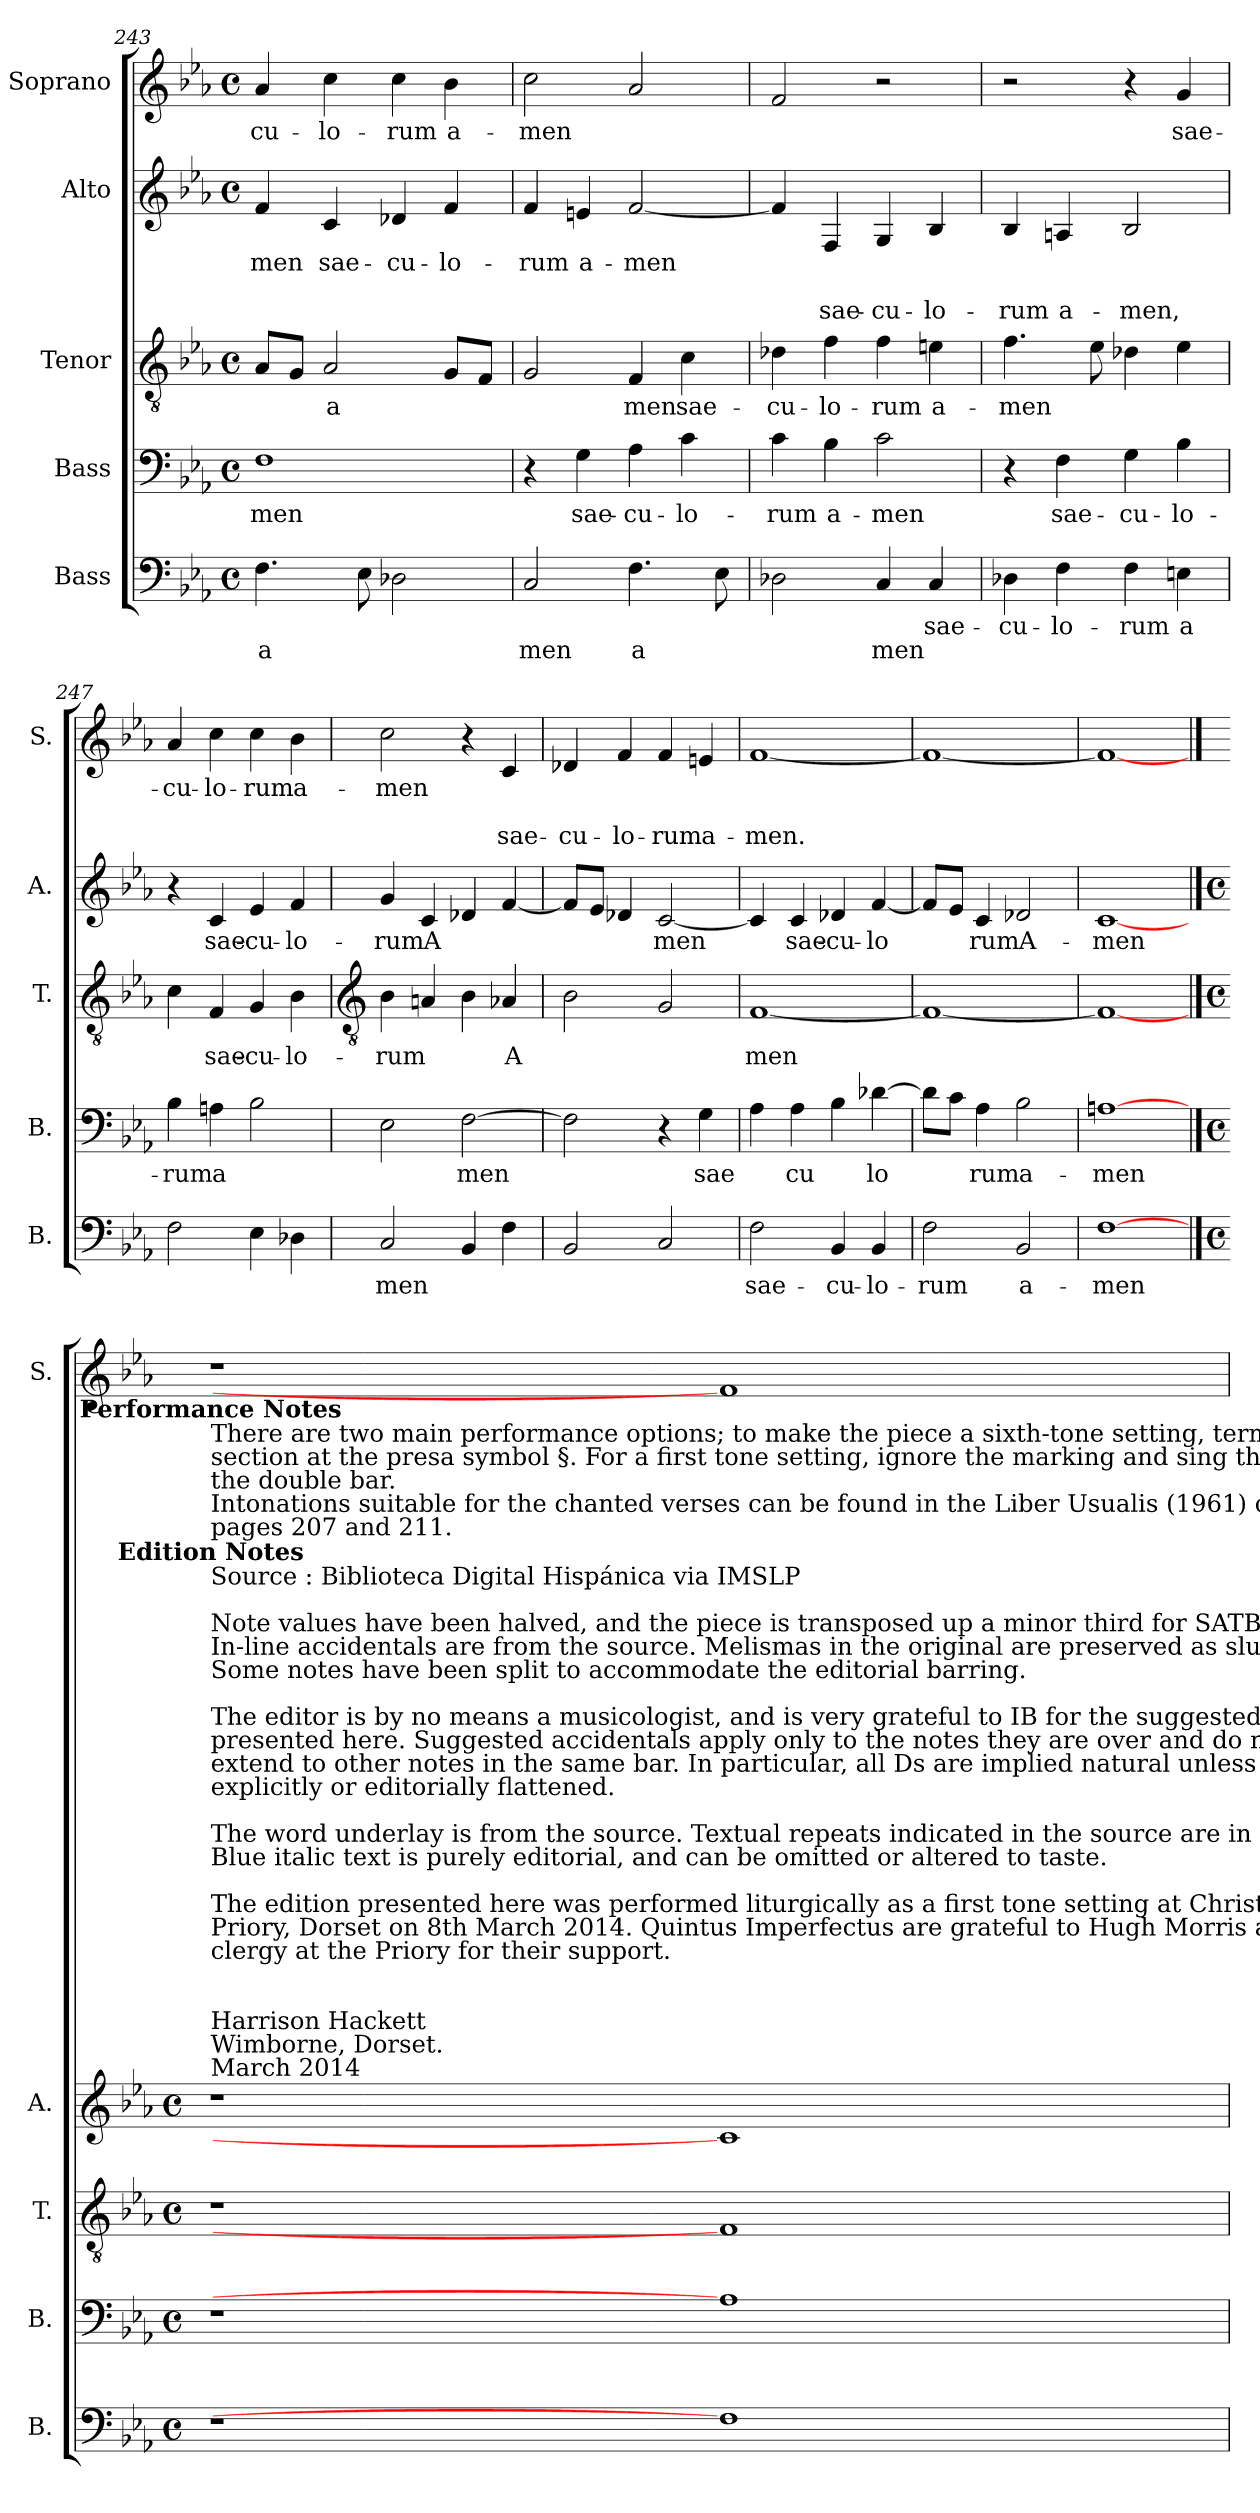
**kern	**text	**text	**kern	**text	**kern	**text	**kern	**text	**text	**text	**kern	**text	**text	**text
*part5	*part5	*part5	*part4	*part4	*part3	*part3	*part2	*part2	*part2	*part2	*part1	*part1	*part1	*part1
*staff5	*staff5	*staff5	*staff4	*staff4	*staff3	*staff3	*staff2	*staff2	*staff2	*staff2	*staff1	*staff1	*staff1	*staff1
*I"Bass	*	*	*I"Bass	*	*I"Tenor	*	*I"Alto	*	*	*	*I"Soprano	*	*	*
*I'B.	*	*	*I'B.	*	*I'T.	*	*I'A.	*	*	*	*I'S.	*	*	*
!!LO:LB:g=z
*clefF4	*	*	*clefF4	*	*clefGv2	*	*clefG2	*	*	*	*clefG2	*	*	*
*k[b-e-a-]	*	*	*k[b-e-a-]	*	*k[b-e-a-]	*	*k[b-e-a-]	*	*	*	*k[b-e-a-]	*	*	*
*E-:	*	*	*E-:	*	*E-:	*	*E-:	*	*	*	*E-:	*	*	*
*M4/4	*	*	*M4/4	*	*M4/4	*	*M4/4	*	*	*	*M4/4	*	*	*
*met(c)	*	*	*met(c)	*	*met(c)	*	*met(c)	*	*	*	*met(c)	*	*	*
=243	=243	=243	=243	=243	=243	=243	=243	=243	=243	=243	=243	=243	=243	=243
!	!	!LO:LY:b	!	!LO:LY:b	!	!	!	!LO:LY:b	!	!	!	!LO:LY:b	!	!
4.F	.	a	1F	-men	8A-L	.	4f	-men	.	.	4a-	-cu-	.	.
.	.	.	.	.	8GJ	.	.	.	.	.	.	.	.	.
!	!	!	!	!	!	!LO:LY:b	!	!LO:LY:b	!	!	!	!LO:LY:b	!	!
.	.	.	.	.	2A-	a	4c	sae-	.	.	4cc	-lo-	.	.
8E-	.	.	.	.	.	.	.	.	.	.	.	.	.	.
!	!	!	!	!	!	!	!	!LO:LY:b	!	!	!	!LO:LY:b	!	!
2D-	.	.	.	.	.	.	4d-	-cu-	.	.	4cc	-rum	.	.
!	!	!	!	!	!	!	!	!LO:LY:b	!	!	!	!LO:LY:b	!	!
.	.	.	.	.	8GL	.	4f	-lo-	.	.	4b-	a-	.	.
.	.	.	.	.	8FJ	.	.	.	.	.	.	.	.	.
=244	=244	=244	=244	=244	=244	=244	=244	=244	=244	=244	=244	=244	=244	=244
!	!	!LO:LY:b	!	!	!	!	!	!LO:LY:b	!	!	!	!LO:LY:b	!	!
2C	.	men	4r	.	2G	.	4f	-rum	.	.	2cc	-men	.	.
!	!	!	!	!LO:LY:b	!	!	!	!LO:LY:b	!	!	!	!	!	!
.	.	.	4G	sae-	.	.	4e	a-	.	.	.	.	.	.
!	!	!LO:LY:b	!	!LO:LY:b	!	!LO:LY:b	!	!LO:LY:b	!	!	!	!	!	!
4.F	.	a	4A-	-cu-	4F	men	[2f	-men	.	.	2a-	.	.	.
!	!	!	!	!LO:LY:b	!	!LO:LY:b	!	!	!	!	!	!	!	!
.	.	.	4c	-lo-	4c	sae-	.	.	.	.	.	.	.	.
8E-	.	.	.	.	.	.	.	.	.	.	.	.	.	.
=245	=245	=245	=245	=245	=245	=245	=245	=245	=245	=245	=245	=245	=245	=245
!	!	!	!	!LO:LY:b	!	!LO:LY:b	!	!	!	!	!	!	!	!
2D-	.	.	4c	-rum	4d-	-cu-	4f]	.	.	.	2f	.	.	.
!	!	!	!	!LO:LY:b	!	!LO:LY:b	!	!	!	!LO:LY:b	!	!	!	!
.	.	.	4B-	a-	4f	-lo-	4F	.	.	sae-	.	.	.	.
!	!	!LO:LY:b	!	!LO:LY:b	!	!LO:LY:b	!	!	!	!LO:LY:b	!	!	!	!
4C	.	men	2c	-men	4f	-rum	4G	.	.	-cu-	2r	.	.	.
!	!LO:LY:b	!	!	!	!	!LO:LY:b	!	!	!	!LO:LY:b	!	!	!	!
4C	sae-	.	.	.	4e	a-	4B-	.	.	-lo-	.	.	.	.
=246	=246	=246	=246	=246	=246	=246	=246	=246	=246	=246	=246	=246	=246	=246
!	!LO:LY:b	!	!	!	!	!LO:LY:b	!	!	!	!LO:LY:b	!	!	!	!
4D-	-cu-	.	4r	.	4.f	-men	4B-	.	.	-rum	2r	.	.	.
!	!LO:LY:b	!	!	!LO:LY:b	!	!	!	!	!	!LO:LY:b	!	!	!	!
4F	-lo-	.	4F	sae-	.	.	4A	.	.	a-	.	.	.	.
.	.	.	.	.	8e-	.	.	.	.	.	.	.	.	.
!	!LO:LY:b	!	!	!LO:LY:b	!	!	!	!	!	!LO:LY:b	!	!	!	!
4F	-rum	.	4G	-cu-	4d-	.	2B-	.	.	-men,	4r	.	.	.
!	!LO:LY:b	!	!	!LO:LY:b	!	!	!	!	!	!	!	!LO:LY:b	!	!
4E	a	.	4B-	-lo-	4e-	.	.	.	.	.	4g	sae-	.	.
=247	=247	=247	=247	=247	=247	=247	=247	=247	=247	=247	=247	=247	=247	=247
!	!	!	!	!LO:LY:b	!	!	!	!	!	!	!	!LO:LY:b	!	!
2F	.	.	4B-	-rum	4c	.	4r	.	.	.	4a-	-cu-	.	.
!	!	!	!	!LO:LY:b	!	!LO:LY:b	!	!LO:LY:b	!	!	!	!LO:LY:b	!	!
.	.	.	4A	a	4F	sae-	4c	sae-	.	.	4cc	-lo-	.	.
!	!	!	!	!	!	!LO:LY:b	!	!LO:LY:b	!	!	!	!LO:LY:b	!	!
4E-	.	.	2B-	.	4G	-cu-	4e-	-cu-	.	.	4cc	-rum	.	.
!	!	!	!	!	!	!LO:LY:b	!	!LO:LY:b	!	!	!	!LO:LY:b	!	!
4D-	.	.	.	.	4B-	-lo-	4f	-lo-	.	.	4b-	a-	.	.
!!LO:LB:g=z
=248	=248	=248	=248	=248	=248	=248	=248	=248	=248	=248	=248	=248	=248	=248
*	*	*	*	*	*clefGv2	*	*	*	*	*	*	*	*	*
!	!LO:LY:b	!	!	!	!	!LO:LY:b	!	!LO:LY:b	!	!	!	!LO:LY:b	!	!
2C	men	.	2E-	.	4B-	-rum	4g	-rum	.	.	2cc	-men	.	.
!	!	!	!	!	!	!	!	!LO:LY:b	!	!	!	!	!	!
.	.	.	.	.	4A	.	4c	A	.	.	.	.	.	.
!	!	!	!	!LO:LY:b	!	!	!	!	!	!	!	!	!	!
4BB-	.	.	[2F	men	4B-	.	4d-	.	.	.	4r	.	.	.
!	!	!	!	!	!	!LO:LY:b	!	!	!	!	!	!	!	!LO:LY:b
4F	.	.	.	.	4A-	A	[4f	.	.	.	4c	.	.	sae-
=249	=249	=249	=249	=249	=249	=249	=249	=249	=249	=249	=249	=249	=249	=249
!	!	!	!	!	!	!	!	!	!	!	!	!	!	!LO:LY:b
2BB-	.	.	2F]	.	2B-	.	8fL]	.	.	.	4d-	.	.	-cu-
.	.	.	.	.	.	.	8e-J	.	.	.	.	.	.	.
!	!	!	!	!	!	!	!	!	!	!	!	!	!	!LO:LY:b
.	.	.	.	.	.	.	4d-	.	.	.	4f	.	.	-lo-
!	!	!	!	!	!	!	!	!LO:LY:b	!	!	!	!	!	!LO:LY:b
2C	.	.	4r	.	2G	.	[2c	men	.	.	4f	.	.	-rum
!	!	!	!	!LO:LY:b	!	!	!	!	!	!	!	!	!	!LO:LY:b
.	.	.	4G	sae	.	.	.	.	.	.	4e	.	.	a-
=250	=250	=250	=250	=250	=250	=250	=250	=250	=250	=250	=250	=250	=250	=250
!	!LO:LY:b	!	!	!	!	!LO:LY:b	!	!	!	!	!	!	!	!LO:LY:b
2F	sae-	.	4A-	.	[1F	men	4c]	.	.	.	[1f	.	.	-men.
!	!	!	!	!LO:LY:b	!	!	!	!LO:LY:b	!	!	!	!	!	!
.	.	.	4A-	cu	.	.	4c	sae-	.	.	.	.	.	.
!	!LO:LY:b	!	!	!	!	!	!	!LO:LY:b	!	!	!	!	!	!
4BB-	-cu-	.	4B-	.	.	.	4d-	-cu-	.	.	.	.	.	.
!	!LO:LY:b	!	!	!LO:LY:b	!	!	!	!LO:LY:b	!	!	!	!	!	!
4BB-	-lo-	.	[4d-	lo	.	.	[4f	-lo	.	.	.	.	.	.
=251	=251	=251	=251	=251	=251	=251	=251	=251	=251	=251	=251	=251	=251	=251
!	!LO:LY:b	!	!	!	!	!	!	!	!	!	!	!	!	!
2F	-rum	.	8d-L]	.	1F_	.	8fL]	.	.	.	1f_	.	.	.
.	.	.	8cJ	.	.	.	8e-J	.	.	.	.	.	.	.
!	!	!	!	!LO:LY:b	!	!	!	!LO:LY:b	!	!	!	!	!	!
.	.	.	4A-	rum	.	.	4c	rum	.	.	.	.	.	.
!	!LO:LY:b	!	!	!LO:LY:b	!	!	!	!LO:LY:b	!	!	!	!	!	!
2BB-	a-	.	2B-	a-	.	.	2d-	A-	.	.	.	.	.	.
=252	=252	=252	=252	=252	=252	=252	=252	=252	=252	=252	=252	=252	=252	=252
!	!LO:LY:b	!	!	!LO:LY:b	!	!	!	!LO:LY:b	!	!	!	!	!	!
[1F	-men	.	[1A	-men	1F_	.	[1c	-men	.	.	1f_	.	.	.
!!LO:LB:g=z
==253	==253	==253	==253	==253	==253	==253	==253	==253	==253	==253	==253	==253	==253	==253
*M4/4	*	*	*M4/4	*	*M4/4	*	*M4/4	*	*	*	*	*	*	*
*met(c)	*	*	*met(c)	*	*met(c)	*	*met(c)	*	*	*	*	*	*	*
!	!	!	!	!	!	!	!	!	!	!	!LO:TX:b:B:cj:t=Performance Notes	!	!	!
!	!	!	!	!	!	!	!	!	!	!	!LO:TX:b:t=There are two main performance options; to make the piece a sixth-tone setting, terminate each\nsection at the presa symbol §. For a first tone setting, ignore the marking and sing through to\nthe double bar.\nIntonations suitable for the chanted verses can be found in the Liber Usualis (1961) on\npages 207 and 211.	!	!	!
!	!	!	!	!	!	!	!	!	!	!	!LO:TX:b:B:cj:t=Edition Notes	!	!	!
!	!	!	!	!	!	!	!	!	!	!	!LO:TX:b:t=Source &colon; Biblioteca Digital Hispánica via IMSLP\n\nNote values have been halved, and the piece is transposed up a minor third for SATBarB.\nIn-line accidentals are from the source. Melismas in the original are preserved as slurs.\nSome notes have been split to accommodate the editorial barring.\n\nThe editor is by no means a musicologist, and is very grateful to IB for the suggested ficta\npresented here. Suggested accidentals apply only to the notes they are over and do not\nextend to other notes in the same bar. In particular, all Ds are implied natural unless\nexplicitly or editorially flattened.\n\nThe word underlay is from the source. Textual repeats indicated in the source are in italics.\nBlue italic text is purely editorial, and can be omitted or altered to taste.\n\nThe edition presented here was performed liturgically as a first tone setting at Christchurch\nPriory, Dorset on 8th March 2014. Quintus Imperfectus are grateful to Hugh Morris and the\nclergy at the Priory for their support.\n\n\nHarrison Hackett\nWimborne, Dorset.\nMarch 2014	!	!	!
1r	.	.	1r	.	1r	.	1r	.	.	.	1r	.	.	.
1F]	.	.	1A]	.	1F]	.	1c]	.	.	.	1f]	.	.	.
=	=	=	=	=	=	=	=	=	=	=	=	=	=	=
*-	*-	*-	*-	*-	*-	*-	*-	*-	*-	*-	*-	*-	*-	*-
